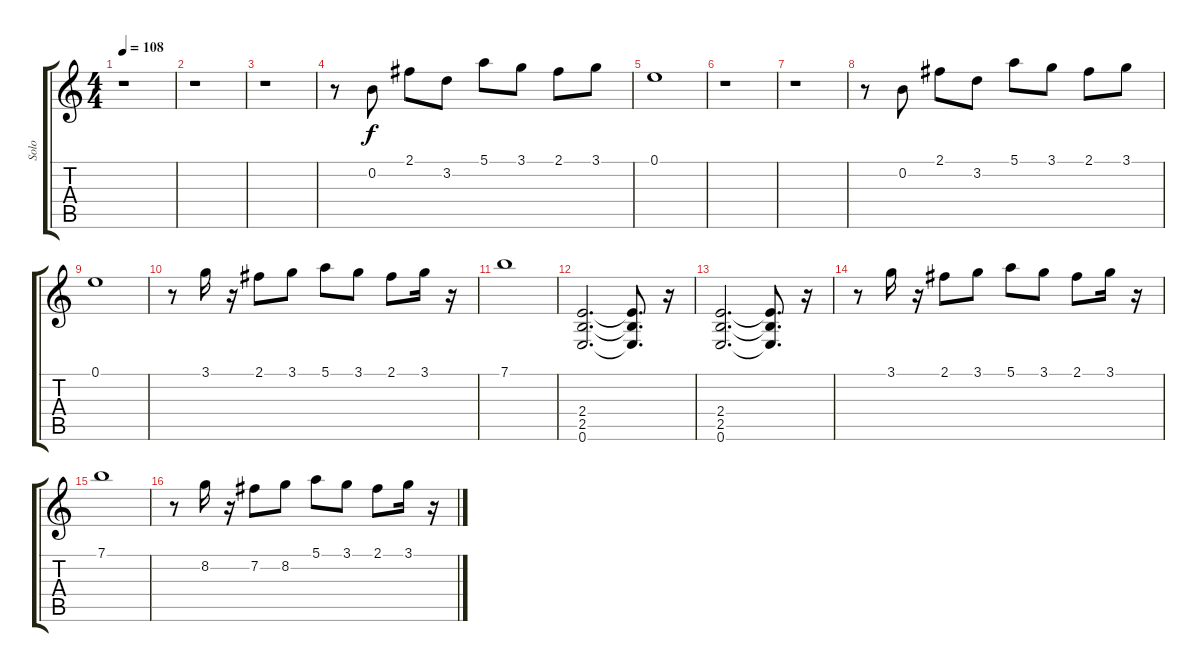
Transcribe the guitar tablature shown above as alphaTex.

\track ("Solo" "Solo") {instrument overdrivenguitar}
\staff {score tabs}
\tuning (E4 B3 G3 D3 A2 E2) {hide}
\ts (4 4)
\tempo 108
\clef g2
\ks c
r.1{dy f} |
r.1 |
r.1 |
r.8 0.2.8 2.1.8 3.2.8 5.1.8 3.1.8 2.1.8 3.1.8 |
0.1.1 |
r.1 |
r.1 |
r.8 0.2.8 2.1.8 3.2.8 5.1.8 3.1.8 2.1.8 3.1.8 |
0.1.1 |
r.8 3.1.16 r.16 2.1.8 3.1.8 5.1.8 3.1.8 2.1.8 3.1.16 r.16 |
7.1.1 |
(2.4 2.5 0.6).2{d} (2.4{t} 2.5{t} 0.6{t}).8{d} r.16 |
(2.4 2.5 0.6).2{d} (2.4{t} 2.5{t} 0.6{t}).8{d} r.16 |
r.8 3.1.16 r.16 2.1.8 3.1.8 5.1.8 3.1.8 2.1.8 3.1.16 r.16 |
7.1.1 |
r.8 8.2.16 r.16 7.2.8 8.2.8 5.1.8 3.1.8 2.1.8 3.1.16 r.16
